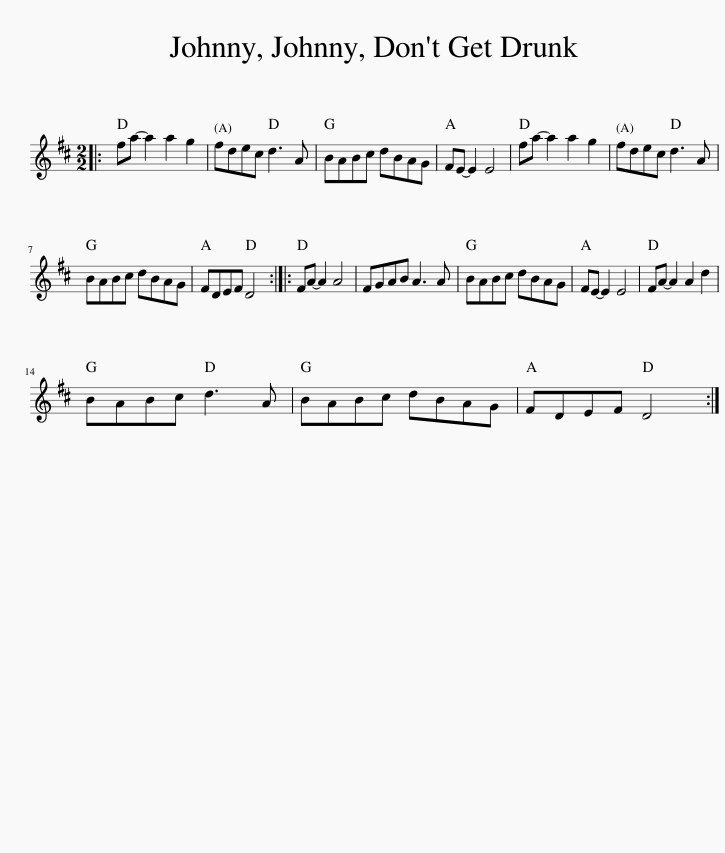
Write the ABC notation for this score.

X:1
L:1/8
M:2/2
I:linebreak $
K:D
V:1 treble
V:1
|: fa- a2 a2 g2 | fdec d3 A | BABc dBAG | FE- E2 E4 | fa- a2 a2 g2 | %5
 fdec d3 A |$ BABc dBAG | FDEF D4 :: FA- A2 A4 | FGAB A3 A | %10
 BABc dBAG | FE- E2 E4 | FA- A2 A2 d2 |$ BABc d3 A | BABc dBAG | %15
 FDEF D4 :| %16
